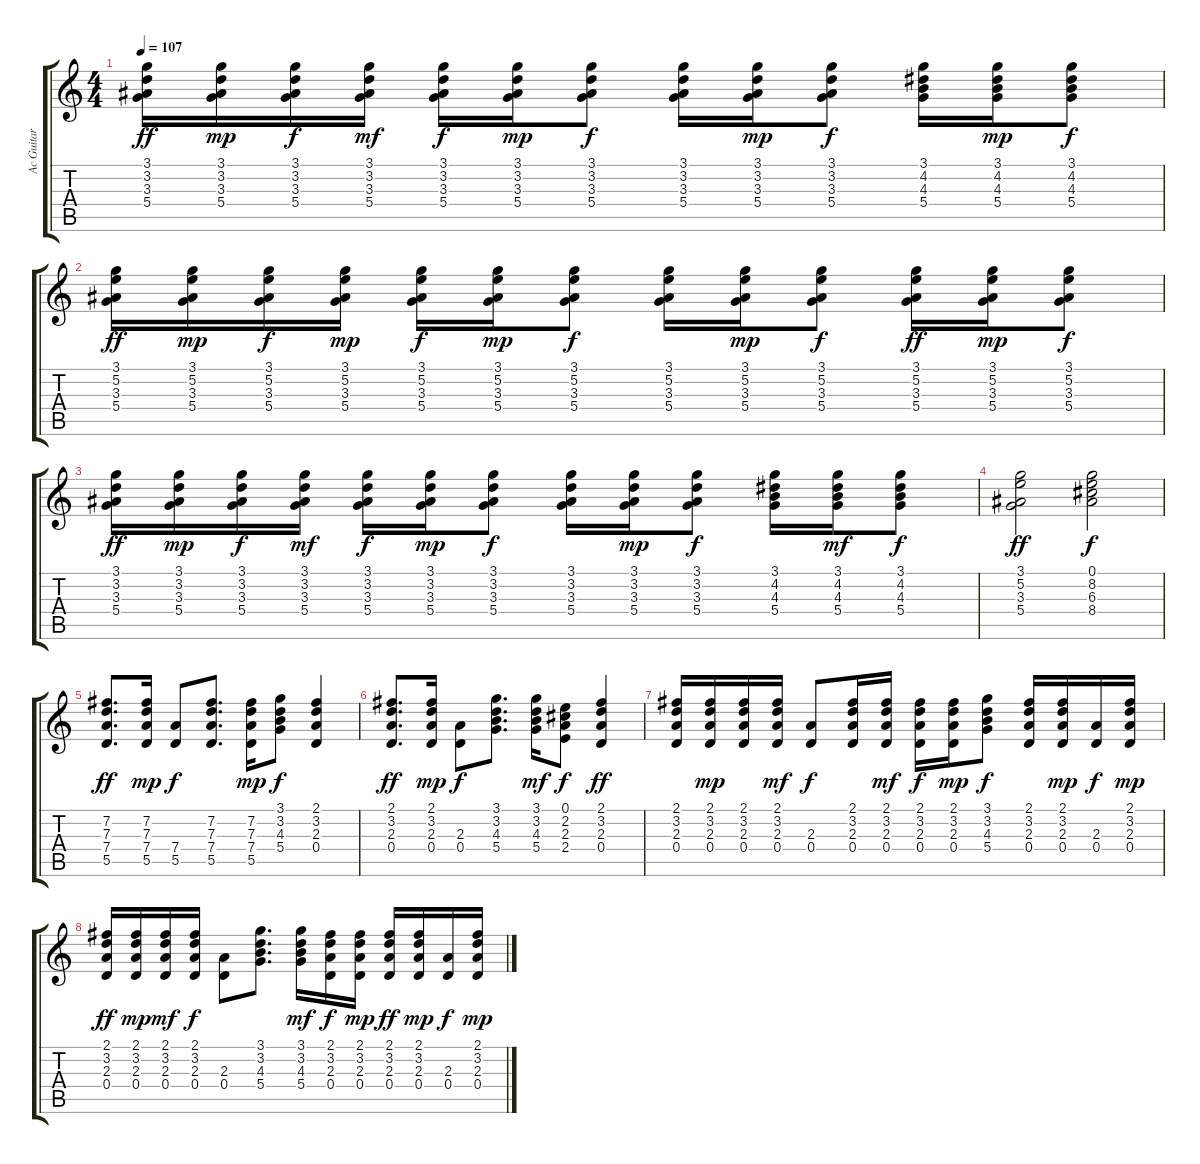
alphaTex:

\track ("Ac Guitar" "Ac Guitar") {instrument acousticguitarsteel}
\staff {score tabs}
\tuning (E4 B3 G3 D3 A2 E2) {hide}
\ts (4 4)
\tempo 107
\clef g2
\ks c
(3.1 3.2 3.3 5.4).16{dy ff} (3.1 3.2 3.3 5.4).16{dy mp} (3.1 3.2 3.3 5.4).16{dy f} (3.1 3.2 3.3 5.4).16{dy mf} (3.1 3.2 3.3 5.4).16{dy f} (3.1 3.2 3.3 5.4).16{dy mp} (3.1 3.2 3.3 5.4).8{dy f} (3.1 3.2 3.3 5.4).16 (3.1 3.2 3.3 5.4).16{dy mp} (3.1 3.2 3.3 5.4).8{dy f} (3.1 4.2 4.3 5.4).16 (3.1 4.2 4.3 5.4).16{dy mp} (3.1 4.2 4.3 5.4).8{dy f} |
(3.1 5.2 3.3 5.4).16{dy ff} (3.1 5.2 3.3 5.4).16{dy mp} (3.1 5.2 3.3 5.4).16{dy f} (3.1 5.2 3.3 5.4).16{dy mp} (3.1 5.2 3.3 5.4).16{dy f} (3.1 5.2 3.3 5.4).16{dy mp} (3.1 5.2 3.3 5.4).8{dy f} (3.1 5.2 3.3 5.4).16 (3.1 5.2 3.3 5.4).16{dy mp} (3.1 5.2 3.3 5.4).8{dy f} (3.1 5.2 3.3 5.4).16{dy ff} (3.1 5.2 3.3 5.4).16{dy mp} (3.1 5.2 3.3 5.4).8{dy f} |
(3.1 3.2 3.3 5.4).16{dy ff} (3.1 3.2 3.3 5.4).16{dy mp} (3.1 3.2 3.3 5.4).16{dy f} (3.1 3.2 3.3 5.4).16{dy mf} (3.1 3.2 3.3 5.4).16{dy f} (3.1 3.2 3.3 5.4).16{dy mp} (3.1 3.2 3.3 5.4).8{dy f} (3.1 3.2 3.3 5.4).16 (3.1 3.2 3.3 5.4).16{dy mp} (3.1 3.2 3.3 5.4).8{dy f} (3.1 4.2 4.3 5.4).16 (3.1 4.2 4.3 5.4).16{dy mf} (3.1 4.2 4.3 5.4).8{dy f} |
(3.1 5.2 3.3 5.4).2{dy ff} (0.1 8.2 6.3 8.4).2{dy f} |
(7.2 7.3 7.4 5.5).8{d dy ff} (7.2 7.3 7.4 5.5).16{dy mp} (7.4 5.5).8{dy f} (7.2 7.3 7.4 5.5).8{d} (7.2 7.3 7.4 5.5).16{dy mp} (3.1 3.2 4.3 5.4).8{dy f} (2.1 3.2 2.3 0.4).4 |
(2.1 3.2 2.3 0.4).8{d dy ff} (2.1 3.2 2.3 0.4).16{dy mp} (2.3 0.4).8{dy f} (3.1 3.2 4.3 5.4).8{d} (3.1 3.2 4.3 5.4).16{dy mf} (0.1 2.2 2.3 2.4).8{dy f} (2.1 3.2 2.3 0.4).4{dy ff} |
(2.1 3.2 2.3 0.4).16 (2.1 3.2 2.3 0.4).16{dy mp} (2.1 3.2 2.3 0.4).16 (2.1 3.2 2.3 0.4).16{dy mf} (2.3 0.4).8{dy f} (2.1 3.2 2.3 0.4).16 (2.1 3.2 2.3 0.4).16{dy mf} (2.1 3.2 2.3 0.4).16{dy f} (2.1 3.2 2.3 0.4).16{dy mp} (3.1 3.2 4.3 5.4).8{dy f} (2.1 3.2 2.3 0.4).16 (2.1 3.2 2.3 0.4).16{dy mp} (2.3 0.4).16{dy f} (2.1 3.2 2.3 0.4).16{dy mp} |
(2.1 3.2 2.3 0.4).16{dy ff} (2.1 3.2 2.3 0.4).16{dy mp} (2.1 3.2 2.3 0.4).16{dy mf} (2.1 3.2 2.3 0.4).16{dy f} (2.3 0.4).8 (3.1 3.2 4.3 5.4).8{d} (3.1 3.2 4.3 5.4).16{dy mf} (2.1 3.2 2.3 0.4).16{dy f} (2.1 3.2 2.3 0.4).16{dy mp} (2.1 3.2 2.3 0.4).16{dy ff} (2.1 3.2 2.3 0.4).16{dy mp} (2.3 0.4).16{dy f} (2.1 3.2 2.3 0.4).16{dy mp}
